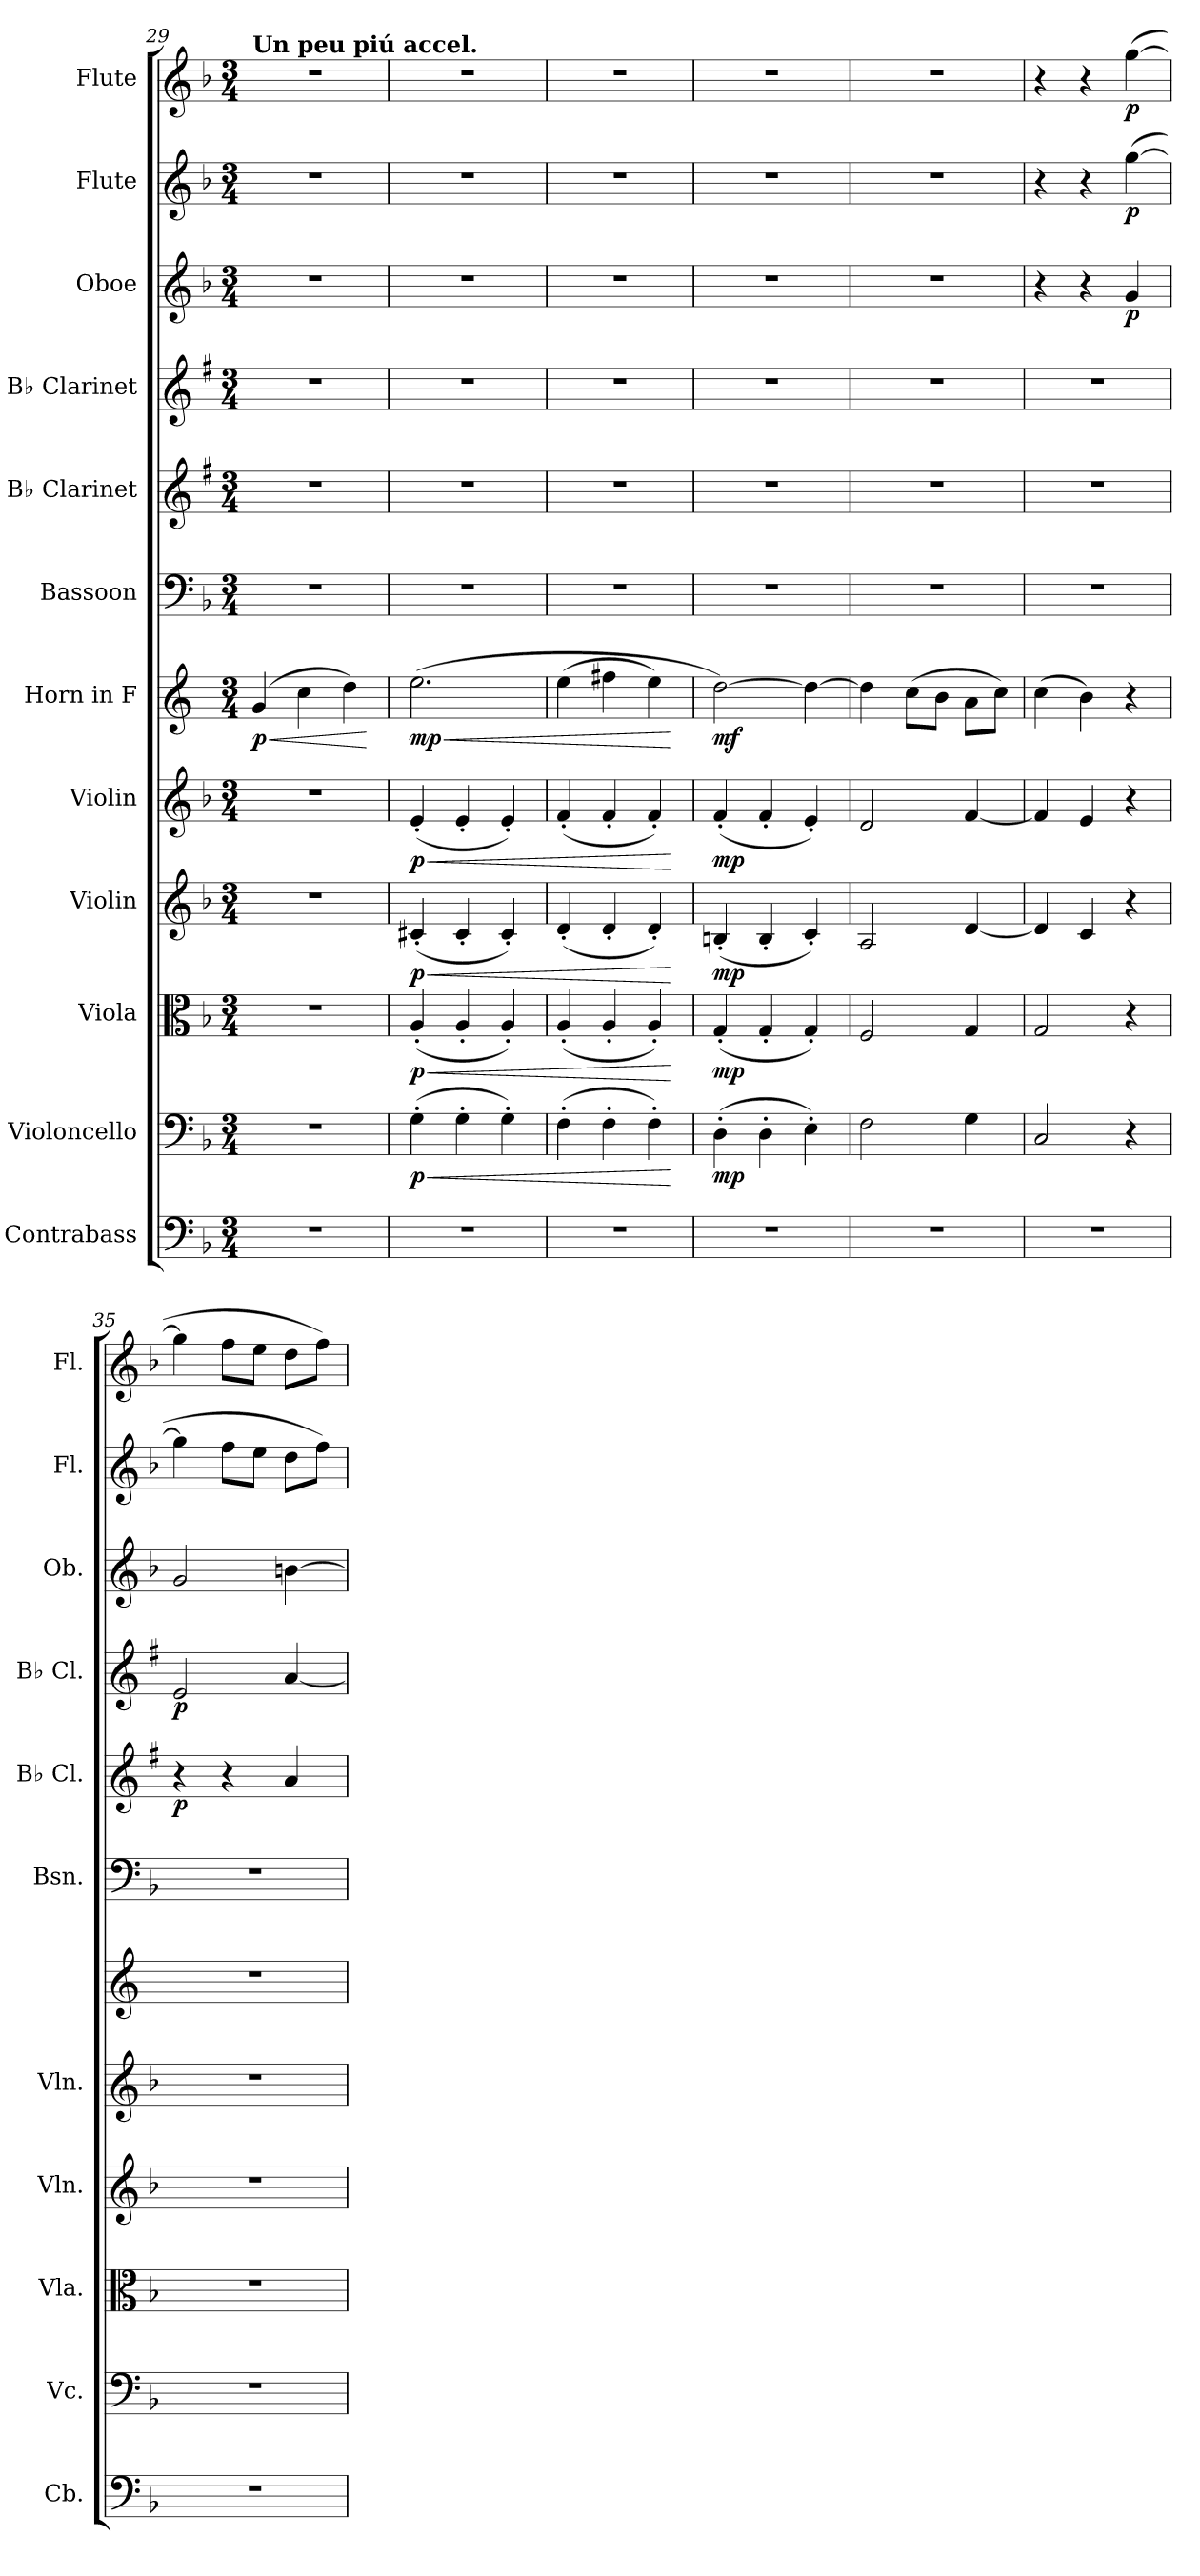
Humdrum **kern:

**kern	**kern	**dynam	**kern	**dynam	**kern	**dynam	**kern	**dynam	**kern	**dynam	**kern	**kern	**dynam	**kern	**dynam	**kern	**dynam	**kern	**dynam	**kern	**dynam
*part12	*part11	*part11	*part10	*part10	*part9	*part9	*part8	*part8	*part7	*part7	*part6	*part5	*part5	*part4	*part4	*part3	*part3	*part2	*part2	*part1	*part1
*staff12	*staff11	*staff11	*staff10	*staff10	*staff9	*staff9	*staff8	*staff8	*staff7	*staff7	*staff6	*staff5	*staff5	*staff4	*staff4	*staff3	*staff3	*staff2	*staff2	*staff1	*staff1
*I"Contrabass	*I"Violoncello	*	*I"Viola	*	*I"Violin	*	*I"Violin	*	*I"Horn in F	*	*I"Bassoon	*I"B♭ Clarinet	*	*I"B♭ Clarinet	*	*I"Oboe	*	*I"Flute	*	*I"Flute	*
*I'Cb.	*I'Vc.	*	*I'Vla.	*	*I'Vln.	*	*I'Vln.	*	*	*	*I'Bsn.	*I'B♭ Cl.	*	*I'B♭ Cl.	*	*I'Ob.	*	*I'Fl.	*	*I'Fl.	*
*clefF4	*clefF4	*	*clefC3	*	*clefG2	*	*clefG2	*	*clefG2	*	*clefF4	*clefG2	*	*clefG2	*	*clefG2	*	*clefG2	*	*clefG2	*
*ITrd7c12	*	*	*	*	*	*	*	*	*ITrd4c7	*	*	*ITrd1c2	*	*ITrd1c2	*	*	*	*	*	*	*
*k[b-]	*k[b-]	*	*k[b-]	*	*k[b-]	*	*k[b-]	*	*k[b-]	*	*k[b-]	*k[b-]	*	*k[b-]	*	*k[b-]	*	*k[b-]	*	*k[b-]	*
*M3/4	*M3/4	*	*M3/4	*	*M3/4	*	*M3/4	*	*M3/4	*	*M3/4	*M3/4	*	*M3/4	*	*M3/4	*	*M3/4	*	*M3/4	*
*MM80	*MM80	*	*MM80	*	*MM80	*	*MM80	*	*MM80	*	*MM80	*MM80	*	*MM80	*	*MM80	*	*MM80	*	*MM80	*
=29	=29	=29	=29	=29	=29	=29	=29	=29	=29	=29	=29	=29	=29	=29	=29	=29	=29	=29	=29	=29	=29
!	!	!	!	!	!	!	!	!	!	!	!	!	!	!	!	!	!	!	!	!LO:TX:B:t=Un peu piú accel.	!
!	!	!	!	!	!	!	!	!	!	!LO:HP:b	!	!	!	!	!	!	!	!	!	!	!
!	!	!	!	!	!	!	!	!	!	!LO:DY:n=1:b	!	!	!	!	!	!	!	!	!	!	!
2.r	2.r	.	2.r	.	2.r	.	2.r	.	(>4c/	< p	2.r	2.r	.	2.r	.	2.r	.	2.r	.	2.r	.
.	.	.	.	.	.	.	.	.	4f\	.	.	.	.	.	.	.	.	.	.	.	.
.	.	.	.	.	.	.	.	.	4g\)	.	.	.	.	.	.	.	.	.	.	.	.
.	.	.	.	.	.	.	.	.	.	[	.	.	.	.	.	.	.	.	.	.	.
=30	=30	=30	=30	=30	=30	=30	=30	=30	=30	=30	=30	=30	=30	=30	=30	=30	=30	=30	=30	=30	=30
!	!	!LO:HP:b	!	!LO:HP:b	!	!LO:HP:b	!	!LO:HP:b	!	!LO:HP:b	!	!	!	!	!	!	!	!	!	!	!
!	!	!LO:DY:n=1:b	!	!LO:DY:n=1:b	!	!LO:DY:n=1:b	!	!LO:DY:n=1:b	!	!LO:DY:n=1:b	!	!	!	!	!	!	!	!	!	!	!
2.r	(>4G'\	< p	(<4A'/	< p	(<4c#X'/	< p	(<4e'/	< p	(>2.a\	< mp	2.r	2.r	.	2.r	.	2.r	.	2.r	.	2.r	.
.	4G'\	.	4A'/	.	4c#'/	.	4e'/	.	.	.	.	.	.	.	.	.	.	.	.	.	.
.	4G'\)	.	4A'/)	.	4c#'/)	.	4e'/)	.	.	.	.	.	.	.	.	.	.	.	.	.	.
=31	=31	=31	=31	=31	=31	=31	=31	=31	=31	=31	=31	=31	=31	=31	=31	=31	=31	=31	=31	=31	=31
2.r	(>4F'\	.	(<4A'/	.	(<4d'/	.	(<4f'/	.	(>4a\	.	2.r	2.r	.	2.r	.	2.r	.	2.r	.	2.r	.
.	4F'\	.	4A'/	.	4d'/	.	4f'/	.	4bn\	.	.	.	.	.	.	.	.	.	.	.	.
.	4F'\)	.	4A'/)	.	4d'/)	.	4f'/)	.	4a\)	.	.	.	.	.	.	.	.	.	.	.	.
.	.	[	.	[	.	[	.	[	.	[	.	.	.	.	.	.	.	.	.	.	.
=32	=32	=32	=32	=32	=32	=32	=32	=32	=32	=32	=32	=32	=32	=32	=32	=32	=32	=32	=32	=32	=32
!	!	!LO:DY:b	!	!LO:DY:b	!	!LO:DY:b	!	!LO:DY:b	!	!LO:DY:b	!	!	!	!	!	!	!	!	!	!	!
2.r	(>4D'\	mp	(<4G'/	mp	(<4Bn'/	mp	(<4f'/	mp	[2g\)	mf	2.r	2.r	.	2.r	.	2.r	.	2.r	.	2.r	.
.	4D'\	.	4G'/	.	4B'/	.	4f'/	.	.	.	.	.	.	.	.	.	.	.	.	.	.
.	4E'\)	.	4G'/)	.	4c'/)	.	4e'/)	.	4g\_	.	.	.	.	.	.	.	.	.	.	.	.
!!LO:PB:g=z
=33	=33	=33	=33	=33	=33	=33	=33	=33	=33	=33	=33	=33	=33	=33	=33	=33	=33	=33	=33	=33	=33
2.r	2F\	.	2F/	.	2A/	.	2d/	.	4g\]	.	2.r	2.r	.	2.r	.	2.r	.	2.r	.	2.r	.
.	.	.	.	.	.	.	.	.	(>8f\L	.	.	.	.	.	.	.	.	.	.	.	.
.	.	.	.	.	.	.	.	.	8e\J	.	.	.	.	.	.	.	.	.	.	.	.
.	4G\	.	4G/	.	[4d/	.	[4f/	.	8d\L	.	.	.	.	.	.	.	.	.	.	.	.
.	.	.	.	.	.	.	.	.	8f\J)	.	.	.	.	.	.	.	.	.	.	.	.
=34	=34	=34	=34	=34	=34	=34	=34	=34	=34	=34	=34	=34	=34	=34	=34	=34	=34	=34	=34	=34	=34
2.r	2C/	.	2G/	.	4d/]	.	4f/]	.	(>4f\	.	2.r	2.r	.	2.r	.	4r	.	4r	.	4r	.
.	.	.	.	.	4c/	.	4e/	.	4e\)	.	.	.	.	.	.	4r	.	4r	.	4r	.
!	!	!	!	!	!	!	!	!	!	!	!	!	!	!	!	!	!LO:DY:b	!	!LO:DY:b	!	!LO:DY:b
.	4r	.	4r	.	4r	.	4r	.	4r	.	.	.	.	.	.	4g/	p	(>[4gg\	p	(>[4gg\	p
=35	=35	=35	=35	=35	=35	=35	=35	=35	=35	=35	=35	=35	=35	=35	=35	=35	=35	=35	=35	=35	=35
!	!	!	!	!	!	!	!	!	!	!	!	!	!LO:DY:b	!	!LO:DY:b	!	!	!	!	!	!
2.r	2.r	.	2.r	.	2.r	.	2.r	.	2.r	.	2.r	4r	p	2d/	p	2g/	.	4gg\]	.	4gg\]	.
.	.	.	.	.	.	.	.	.	.	.	.	4r	.	.	.	.	.	8ff\L	.	8ff\L	.
.	.	.	.	.	.	.	.	.	.	.	.	.	.	.	.	.	.	8ee\J	.	8ee\J	.
.	.	.	.	.	.	.	.	.	.	.	.	4g/	.	[4g/	.	[4bn\	.	8dd\L	.	8dd\L	.
.	.	.	.	.	.	.	.	.	.	.	.	.	.	.	.	.	.	8ff\J)	.	8ff\J)	.
=	=	=	=	=	=	=	=	=	=	=	=	=	=	=	=	=	=	=	=	=	=
*-	*-	*-	*-	*-	*-	*-	*-	*-	*-	*-	*-	*-	*-	*-	*-	*-	*-	*-	*-	*-	*-
